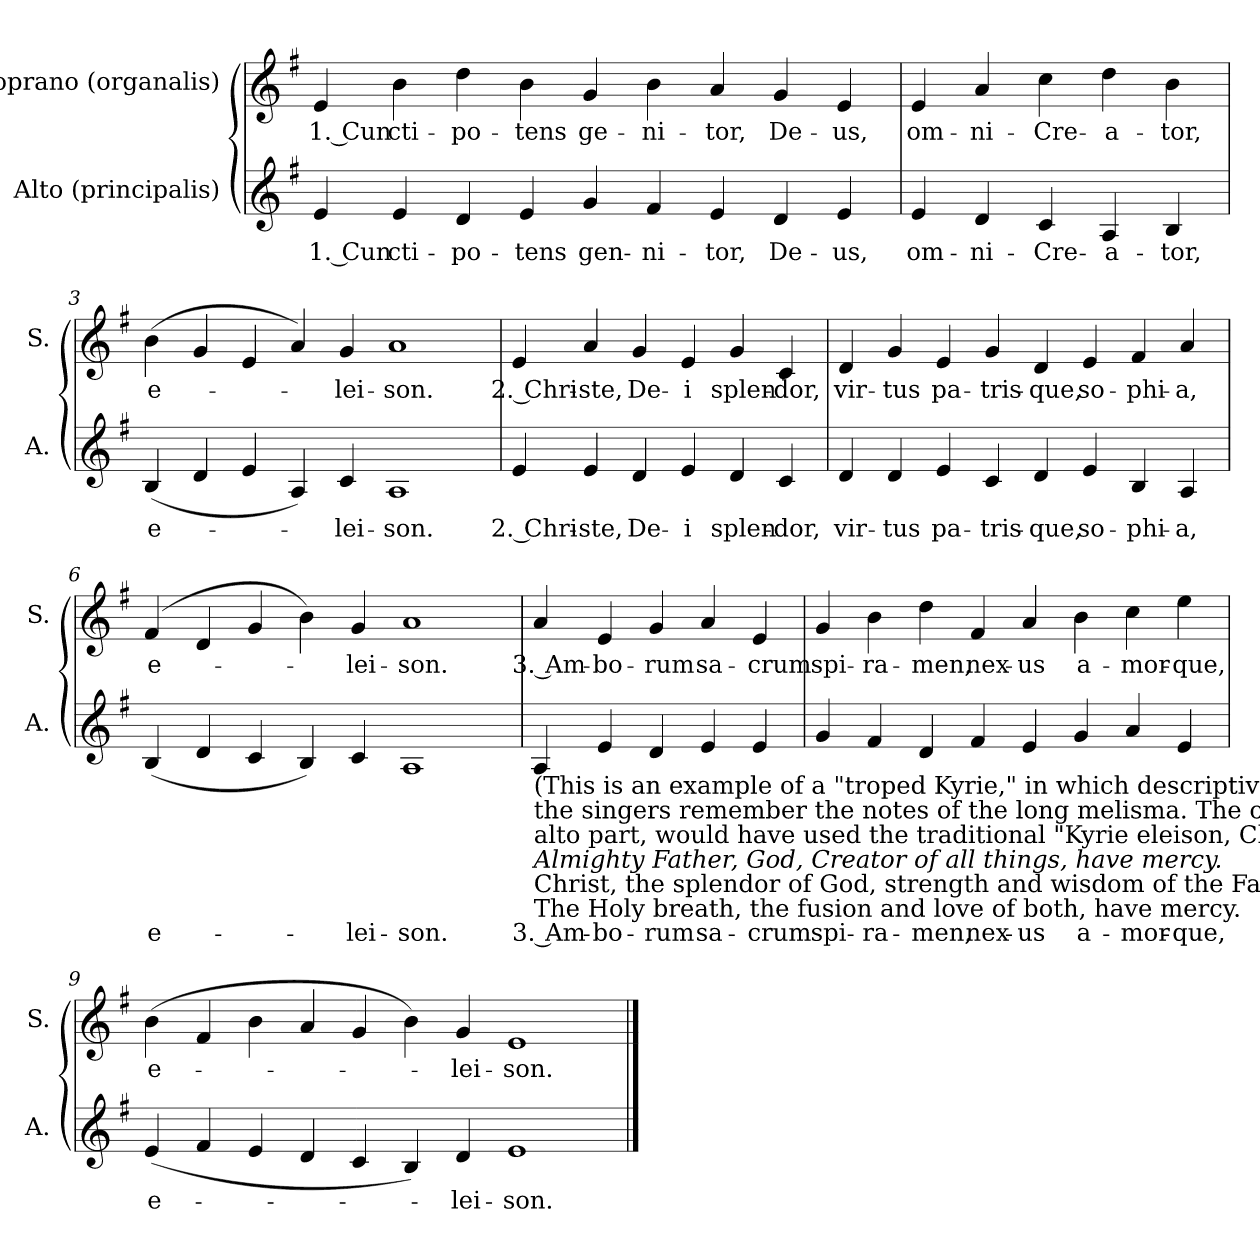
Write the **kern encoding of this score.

**kern	**text	**kern	**text
*part2	*part2	*part1	*part1
*staff2	*staff2	*staff1	*staff1
*I"Alto (principalis)	*	*I"Soprano (organalis)	*
*I'A.	*	*I'S.	*
*clefG2	*	*clefG2	*
*k[f#]	*	*k[f#]	*
=1	=1	=1	=1
!	!LO:LY:b	!	!LO:LY:b
4e	1. Cun-	4e	1. Cun-
!	!LO:LY:b	!	!LO:LY:b
4e	-cti-	4b	-cti-
!	!LO:LY:b	!	!LO:LY:b
4d	-po-	4dd	-po-
!	!LO:LY:b	!	!LO:LY:b
4e	-tens	4b	-tens
!	!LO:LY:b	!	!LO:LY:b
4g	gen-	4g	ge-
!	!LO:LY:b	!	!LO:LY:b
4f#	-ni-	4b	-ni-
!	!LO:LY:b	!	!LO:LY:b
4e	-tor,	4a	-tor,
!	!LO:LY:b	!	!LO:LY:b
4d	De-	4g	De-
!	!LO:LY:b	!	!LO:LY:b
4e	-us,	4e	-us,
=2`	=2`	=2`	=2`
!	!LO:LY:b	!	!LO:LY:b
4e	om-	4e	om-
!	!LO:LY:b	!	!LO:LY:b
4d	-ni-	4a	-ni-
!	!LO:LY:b	!	!LO:LY:b
4c	-Cre-	4cc	-Cre-
!	!LO:LY:b	!	!LO:LY:b
4A	-a-	4dd	-a-
!	!LO:LY:b	!	!LO:LY:b
4B	-tor,	4b	-tor,
=3`	=3`	=3`	=3`
!	!LO:LY:b	!	!LO:LY:b
(>4B	e-	(4b	e-
4d	.	4g	.
4e	.	4e	.
4A)	.	4a)	.
!	!LO:LY:b	!	!LO:LY:b
4c	-lei-	4g	-lei-
!	!LO:LY:b	!	!LO:LY:b
1A	-son.	1a	-son.
!!LO:LB:g=z
=4'	=4'	=4'	=4'
!	!LO:LY:b	!	!LO:LY:b
4e	2. Chri-	4e	2. Chri-
!	!LO:LY:b	!	!LO:LY:b
4e	-ste,	4a	-ste,
!	!LO:LY:b	!	!LO:LY:b
4d	De-	4g	De-
!	!LO:LY:b	!	!LO:LY:b
4e	-i	4e	-i
!	!LO:LY:b	!	!LO:LY:b
4d	splen-	4g	splen-
!	!LO:LY:b	!	!LO:LY:b
4c	-dor,	4c	-dor,
=5`	=5`	=5`	=5`
!	!LO:LY:b	!	!LO:LY:b
4d	vir-	4d	vir-
!	!LO:LY:b	!	!LO:LY:b
4d	-tus	4g	-tus
!	!LO:LY:b	!	!LO:LY:b
4e	pa-	4e	pa-
!	!LO:LY:b	!	!LO:LY:b
4c	-tris-	4g	-tris-
!	!LO:LY:b	!	!LO:LY:b
4d	-que,	4d	-que,
!	!LO:LY:b	!	!LO:LY:b
4e	so-	4e	so-
!	!LO:LY:b	!	!LO:LY:b
4B	-phi-	4f#	-phi-
!	!LO:LY:b	!	!LO:LY:b
4A	-a,	4a	-a,
=6`	=6`	=6`	=6`
!	!LO:LY:b	!	!LO:LY:b
(>4B	e-	(4f#	e-
4d	.	4d	.
4c	.	4g	.
4B)	.	4b)	.
!	!LO:LY:b	!	!LO:LY:b
4c	-lei-	4g	-lei-
!	!LO:LY:b	!	!LO:LY:b
1A	-son.	1a	-son.
!!LO:LB:g=z
=7'	=7'	=7'	=7'
!LO:TX:b:t=(This is an example of a "troped Kyrie," in which descriptive words for God are used in place "Kyrie" to help	!	!	!
!LO:TX:b:t=the singers remember the notes of the long melisma.  The original Gregorian chant, represented here in the	!	!	!
!LO:TX:b:t=alto part, would have used the traditional "Kyrie eleison, Christe eleison, Kyrie eleison".)	!	!	!
!LO:TX:b:i:t=Almighty Father, God, Creator of all things, have mercy.	!	!	!
!LO:TX:b:t=Christ, the splendor of God, strength and wisdom of the Father, have mercy.	!	!	!
!LO:TX:b:t=The Holy breath, the fusion and love of both, have mercy.	!	!	!
!	!LO:LY:b	!	!LO:LY:b
4A	3. Am-	4a	3. Am-
!	!LO:LY:b	!	!LO:LY:b
4e	-bo-	4e	-bo-
!	!LO:LY:b	!	!LO:LY:b
4d	-rum	4g	-rum
!	!LO:LY:b	!	!LO:LY:b
4e	sa-	4a	sa-
!	!LO:LY:b	!	!LO:LY:b
4e	-crum	4e	-crum
=8`	=8`	=8`	=8`
!	!LO:LY:b	!	!LO:LY:b
4g	spi-	4g	spi-
!	!LO:LY:b	!	!LO:LY:b
4f#	-ra-	4b	-ra-
!	!LO:LY:b	!	!LO:LY:b
4d	-men,	4dd	-men,
!	!LO:LY:b	!	!LO:LY:b
4f#	nex-	4f#	nex-
!	!LO:LY:b	!	!LO:LY:b
4e	-us	4a	-us
!	!LO:LY:b	!	!LO:LY:b
4g	a-	4b	a-
!	!LO:LY:b	!	!LO:LY:b
4a	-mor-	4cc	-mor-
!	!LO:LY:b	!	!LO:LY:b
4e	-que,	4ee	-que,
=9`	=9`	=9`	=9`
!	!LO:LY:b	!	!LO:LY:b
(>4e	e-	(4b	e-
4f#	.	4f#	.
4e	.	4b	.
4d	.	4a	.
4c	.	4g	.
4B)	.	4b)	.
!	!LO:LY:b	!	!LO:LY:b
4d	-lei-	4g	-lei-
!	!LO:LY:b	!	!LO:LY:b
1e	-son.	1e	-son.
==	==	==	==
*-	*-	*-	*-
